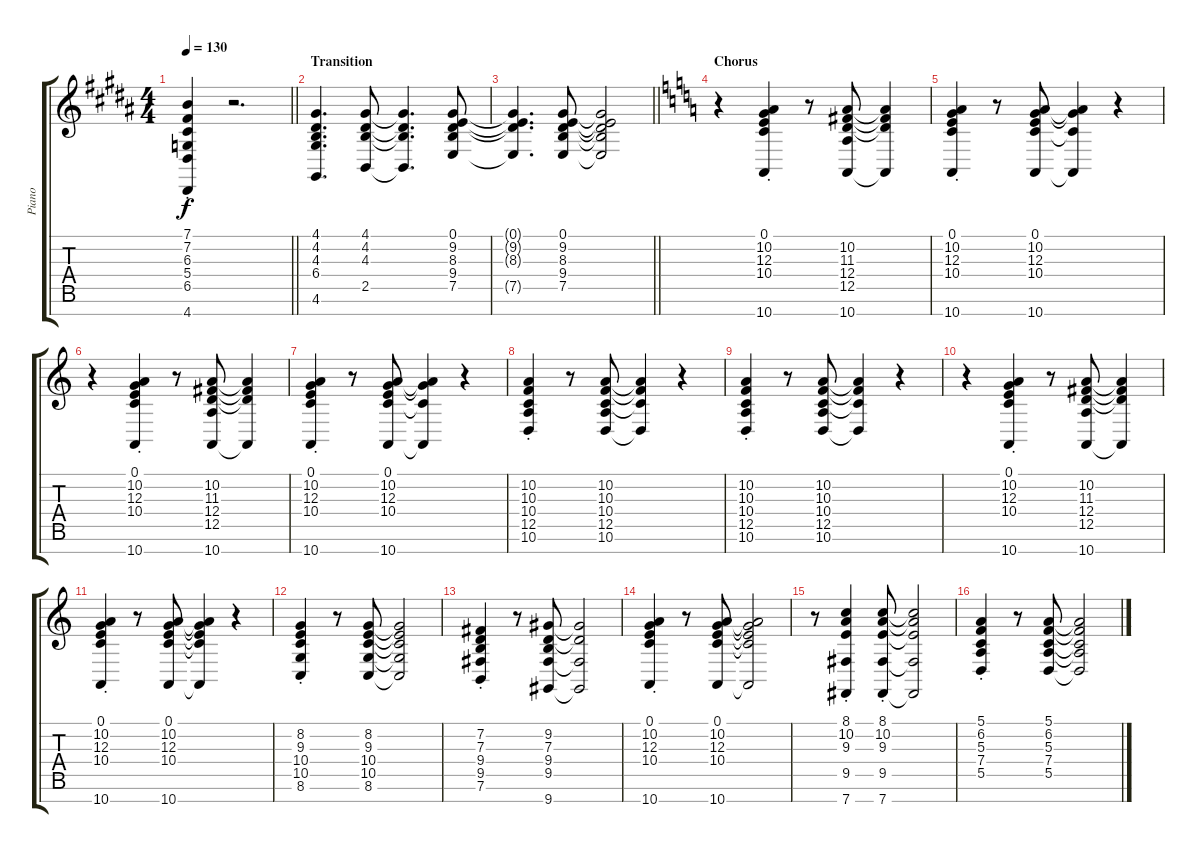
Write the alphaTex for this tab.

\track ("Piano" "Piano") {instrument acousticgrandpiano}
\staff {score tabs}
\tuning (E4 B3 G3 D3 A2 E2 B1) {hide}
\ts (4 4)
\tempo 130
\clef g2
\barLineRight lightlight
\ks b
(7.1{st} 7.2{st} 6.3{st} 5.4{st} 6.5{st} 4.7{st}).4{dy f} r.2{d} |
\section ("" "Transition")
(4.1 4.2 4.3 6.4 4.6).4{d} (4.1 4.2 4.3 2.5).8 (4.1{t} 4.2{t} 4.3{t} 2.5{t}).4{d} (0.1 9.2 8.3 9.4 7.5).8 |
\barLineRight lightlight
(0.1{t} 9.2{t} 8.3{t} 7.5{t}).4{d} (0.1 9.2 8.3 9.4 7.5).8 (0.1{t} 9.2{t} 8.3{t} 9.4{t} 7.5{t}).2 |
\section ("" "Chorus")
\ks c
r.4 (0.1{st} 10.2{st} 12.3{st} 10.4{st} 10.7{st}).4 r.8 (10.2 11.3 12.4 12.5 10.7).8 (10.2{t} 11.3{t} 12.4{t} 10.7{t}).4 |
(0.1{st} 10.2{st} 12.3{st} 10.4{st} 10.7{st}).4 r.8 (0.1 10.2 12.3 10.4 10.7).8 (10.2{t} 12.3{t} 10.4{t} 10.7{t}).4 r.4 |
r.4 (0.1{st} 10.2{st} 12.3{st} 10.4{st} 10.7{st}).4 r.8 (10.2 11.3 12.4 12.5 10.7).8 (10.2{t} 11.3{t} 12.4{t} 10.7{t}).4 |
(0.1{st} 10.2{st} 12.3{st} 10.4{st} 10.7{st}).4 r.8 (0.1 10.2 12.3 10.4 10.7).8 (10.2{t} 12.3{t} 10.4{t} 10.7{t}).4 r.4 |
(10.2{st} 10.3{st} 10.4{st} 12.5{st} 10.6{st}).4 r.8 (10.2 10.3 10.4 12.5 10.6).8 (10.2{t} 10.3{t} 10.4{t} 10.6{t}).4 r.4 |
(10.2{st} 10.3{st} 10.4{st} 12.5{st} 10.6{st}).4 r.8 (10.2 10.3 10.4 12.5 10.6).8 (10.2{t} 10.3{t} 10.4{t} 10.6{t}).4 r.4 |
r.4 (0.1{st} 10.2{st} 12.3{st} 10.4{st} 10.7{st}).4 r.8 (10.2 11.3 12.4 12.5 10.7).8 (10.2{t} 11.3{t} 12.4{t} 10.7{t}).4 |
(0.1{st} 10.2{st} 12.3{st} 10.4{st} 10.7{st}).4 r.8 (0.1 10.2 12.3 10.4 10.7).8 (0.1{t} 10.2{t} 12.3{t} 10.4{t} 10.7{t}).4 r.4 |
(8.2{st} 9.3{st} 10.4{st} 10.5{st} 8.6{st}).4 r.8 (8.2 9.3 10.4 10.5 8.6).8 (8.2{t} 9.3{t} 10.4{t} 10.5{t} 8.6{t}).2 |
(7.2{st} 7.3{st} 9.4{st} 9.5{st} 7.6{st}).4 r.8 (9.2 7.3 9.4 9.5 9.7).8 (9.2{t} 7.3{t} 9.5{t} 9.7{t}).2 |
(0.1{st} 10.2{st} 12.3{st} 10.4{st} 10.7{st}).4 r.8 (0.1 10.2 12.3 10.4 10.7).8 (0.1{t} 10.2{t} 12.3{t} 10.4{t} 10.7{t}).2 |
r.8 (8.1{st} 10.2{st} 9.3{st} 9.5{st} 7.7).4 (8.1{st} 10.2{st} 9.3{st} 9.5{st} 7.7).8 (8.1{t} 10.2{t} 9.3{t} 9.5{t} 7.7{t}).2 |
(5.1{st} 6.2{st} 5.3{st} 7.4{st} 5.5{st}).4 r.8 (5.1 6.2 5.3 7.4 5.5).8 (5.1{t} 6.2{t} 5.3{t} 7.4{t} 5.5{t}).2
